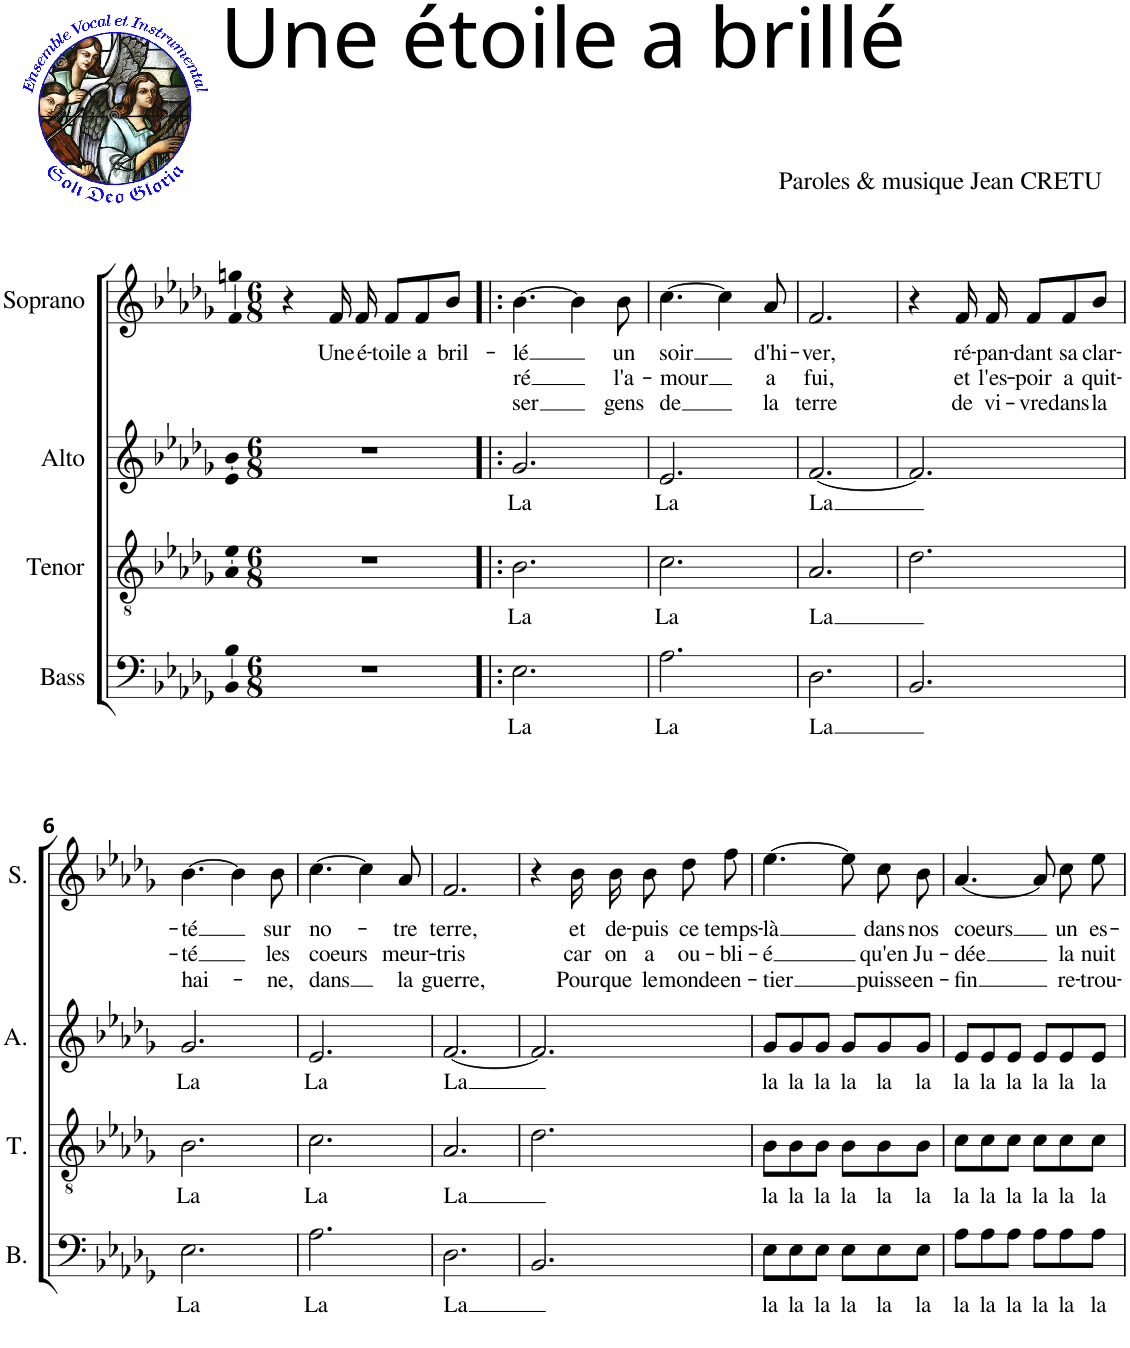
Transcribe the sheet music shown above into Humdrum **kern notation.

**kern	**text	**kern	**text	**kern	**text	**kern	**text	**text	**text
*part4	*part4	*part3	*part3	*part2	*part2	*part1	*part1	*part1	*part1
*staff4	*staff4	*staff3	*staff3	*staff2	*staff2	*staff1	*staff1	*staff1	*staff1
*I"Bass	*	*I"Tenor	*	*I"Alto	*	*I"Soprano	*	*	*
*I'B.	*	*I'T.	*	*I'A.	*	*I'S.	*	*	*
*clefF4	*	*clefGv2	*	*clefG2	*	*clefG2	*	*	*
*k[b-e-a-d-g-]	*	*k[b-e-a-d-g-]	*	*k[b-e-a-d-g-]	*	*k[b-e-a-d-g-]	*	*	*
*M6/8	*	*M6/8	*	*M6/8	*	*M6/8	*	*	*
=1	=1	=1	=1	=1	=1	=1	=1	=1	=1
2.r	.	2.r	.	2.r	.	4r	.	.	.
!	!	!	!	!	!	!	!LO:LY:b	!	!
.	.	.	.	.	.	16f/	Une	.	.
!	!	!	!	!	!	!	!LO:LY:b	!	!
.	.	.	.	.	.	16f/	é-	.	.
!	!	!	!	!	!	!	!LO:LY:b	!	!
.	.	.	.	.	.	8f/L	-toile	.	.
!	!	!	!	!	!	!	!LO:LY:b	!	!
.	.	.	.	.	.	8f/	a	.	.
!	!	!	!	!	!	!	!LO:LY:b	!	!
.	.	.	.	.	.	8b-/J	bril-	.	.
=2!|:	=2!|:	=2!|:	=2!|:	=2!|:	=2!|:	=2!|:	=2!|:	=2!|:	=2!|:
!	!LO:LY:b	!	!LO:LY:b	!	!LO:LY:b	!	!LO:LY:b	!LO:LY:b	!LO:LY:b
2.E-\	La	2.B-\	La	2.g-/	La	[4.b-\	-lé	ré	ser
.	.	.	.	.	.	4b-\]	.	.	.
!	!	!	!	!	!	!	!LO:LY:b	!LO:LY:b	!LO:LY:b
.	.	.	.	.	.	8b-\	un	l'a-	gens
=3	=3	=3	=3	=3	=3	=3	=3	=3	=3
!	!LO:LY:b	!	!LO:LY:b	!	!LO:LY:b	!	!LO:LY:b	!LO:LY:b	!LO:LY:b
2.A-\	La	2.c\	La	2.e-/	La	[4.cc\	soir	-mour	de
.	.	.	.	.	.	4cc\]	.	.	.
!	!	!	!	!	!	!	!LO:LY:b	!LO:LY:b	!LO:LY:b
.	.	.	.	.	.	8a-/	d'hi-	a	la
=4	=4	=4	=4	=4	=4	=4	=4	=4	=4
!	!LO:LY:b	!	!LO:LY:b	!	!LO:LY:b	!	!LO:LY:b	!LO:LY:b	!LO:LY:b
2.D-\	La	2.A-/	La	[2.f/	La	2.f/	-ver,	fui,	terre
=5	=5	=5	=5	=5	=5	=5	=5	=5	=5
2.BB-/	.	2.d-\	.	2.f/]	.	4r	.	.	.
!	!	!	!	!	!	!	!LO:LY:b	!LO:LY:b	!LO:LY:b
.	.	.	.	.	.	16f/	ré-	et	de
!	!	!	!	!	!	!	!LO:LY:b	!LO:LY:b	!LO:LY:b
.	.	.	.	.	.	16f/	-pan-	l'es-	vi-
!	!	!	!	!	!	!	!LO:LY:b	!LO:LY:b	!LO:LY:b
.	.	.	.	.	.	8f/L	-dant	-poir	-vre
!	!	!	!	!	!	!	!LO:LY:b	!LO:LY:b	!LO:LY:b
.	.	.	.	.	.	8f/	sa	a	dans
!	!	!	!	!	!	!	!LO:LY:b	!LO:LY:b	!LO:LY:b
.	.	.	.	.	.	8b-/J	clar-	quit-	la
!!LO:LB:g=z
=6	=6	=6	=6	=6	=6	=6	=6	=6	=6
!	!LO:LY:b	!	!LO:LY:b	!	!LO:LY:b	!	!LO:LY:b	!LO:LY:b	!LO:LY:b
2.E-\	La	2.B-\	La	2.g-/	La	[4.b-\	-té	-té	hai-
.	.	.	.	.	.	4b-\]	.	.	.
!	!	!	!	!	!	!	!LO:LY:b	!LO:LY:b	!LO:LY:b
.	.	.	.	.	.	8b-\	sur	les	-ne,
=7	=7	=7	=7	=7	=7	=7	=7	=7	=7
!	!LO:LY:b	!	!LO:LY:b	!	!LO:LY:b	!	!LO:LY:b	!LO:LY:b	!LO:LY:b
2.A-\	La	2.c\	La	2.e-/	La	[4.cc\	no-	coeurs	dans
.	.	.	.	.	.	4cc\]	.	.	.
!	!	!	!	!	!	!	!LO:LY:b	!LO:LY:b	!LO:LY:b
.	.	.	.	.	.	8a-/	-tre	meur-	la
=8	=8	=8	=8	=8	=8	=8	=8	=8	=8
!	!LO:LY:b	!	!LO:LY:b	!	!LO:LY:b	!	!LO:LY:b	!LO:LY:b	!LO:LY:b
2.D-\	La	2.A-/	La	[2.f/	La	2.f/	terre,	-tris	guerre,
=9	=9	=9	=9	=9	=9	=9	=9	=9	=9
2.BB-/	.	2.d-\	.	2.f/]	.	4r	.	.	.
!	!	!	!	!	!	!	!LO:LY:b	!LO:LY:b	!LO:LY:b
.	.	.	.	.	.	16b-\	et	car	Pour
!	!	!	!	!	!	!	!LO:LY:b	!LO:LY:b	!LO:LY:b
.	.	.	.	.	.	16b-\	de-	on	que
!	!	!	!	!	!	!	!LO:LY:b	!LO:LY:b	!LO:LY:b
.	.	.	.	.	.	8b-\	-puis	a	le
!	!	!	!	!	!	!	!LO:LY:b	!LO:LY:b	!LO:LY:b
.	.	.	.	.	.	8dd-\	ce	ou-	monde
!	!	!	!	!	!	!	!LO:LY:b	!LO:LY:b	!LO:LY:b
.	.	.	.	.	.	8ff\	temps-	-bli-	en-
=10	=10	=10	=10	=10	=10	=10	=10	=10	=10
!	!LO:LY:b	!	!LO:LY:b	!	!LO:LY:b	!	!LO:LY:b	!LO:LY:b	!LO:LY:b
8E-\L	la	8B-\L	la	8g-/L	la	[4.ee-\	-là	-é	-tier
!	!LO:LY:b	!	!LO:LY:b	!	!LO:LY:b	!	!	!	!
8E-\	la	8B-\	la	8g-/	la	.	.	.	.
!	!LO:LY:b	!	!LO:LY:b	!	!LO:LY:b	!	!	!	!
8E-\J	la	8B-\J	la	8g-/J	la	.	.	.	.
!	!LO:LY:b	!	!LO:LY:b	!	!LO:LY:b	!	!	!	!
8E-\L	la	8B-\L	la	8g-/L	la	8ee-\]	.	.	.
!	!LO:LY:b	!	!LO:LY:b	!	!LO:LY:b	!	!LO:LY:b	!LO:LY:b	!LO:LY:b
8E-\	la	8B-\	la	8g-/	la	8cc\	dans	qu'en	puisse
!	!LO:LY:b	!	!LO:LY:b	!	!LO:LY:b	!	!LO:LY:b	!LO:LY:b	!LO:LY:b
8E-\J	la	8B-\J	la	8g-/J	la	8b-\	nos	Ju-	en-
=11	=11	=11	=11	=11	=11	=11	=11	=11	=11
!	!LO:LY:b	!	!LO:LY:b	!	!LO:LY:b	!	!LO:LY:b	!LO:LY:b	!LO:LY:b
8A-\L	la	8c\L	la	8e-/L	la	[4.a-/	coeurs	-dée	-fin
!	!LO:LY:b	!	!LO:LY:b	!	!LO:LY:b	!	!	!	!
8A-\	la	8c\	la	8e-/	la	.	.	.	.
!	!LO:LY:b	!	!LO:LY:b	!	!LO:LY:b	!	!	!	!
8A-\J	la	8c\J	la	8e-/J	la	.	.	.	.
!	!LO:LY:b	!	!LO:LY:b	!	!LO:LY:b	!	!	!	!
8A-\L	la	8c\L	la	8e-/L	la	8a-/]	.	.	.
!	!LO:LY:b	!	!LO:LY:b	!	!LO:LY:b	!	!LO:LY:b	!LO:LY:b	!LO:LY:b
8A-\	la	8c\	la	8e-/	la	8cc\	un	la	re-
!	!LO:LY:b	!	!LO:LY:b	!	!LO:LY:b	!	!LO:LY:b	!LO:LY:b	!LO:LY:b
8A-\J	la	8c\J	la	8e-/J	la	8ee-\	es-	nuit	-trou-
=	=	=	=	=	=	=	=	=	=
*-	*-	*-	*-	*-	*-	*-	*-	*-	*-
